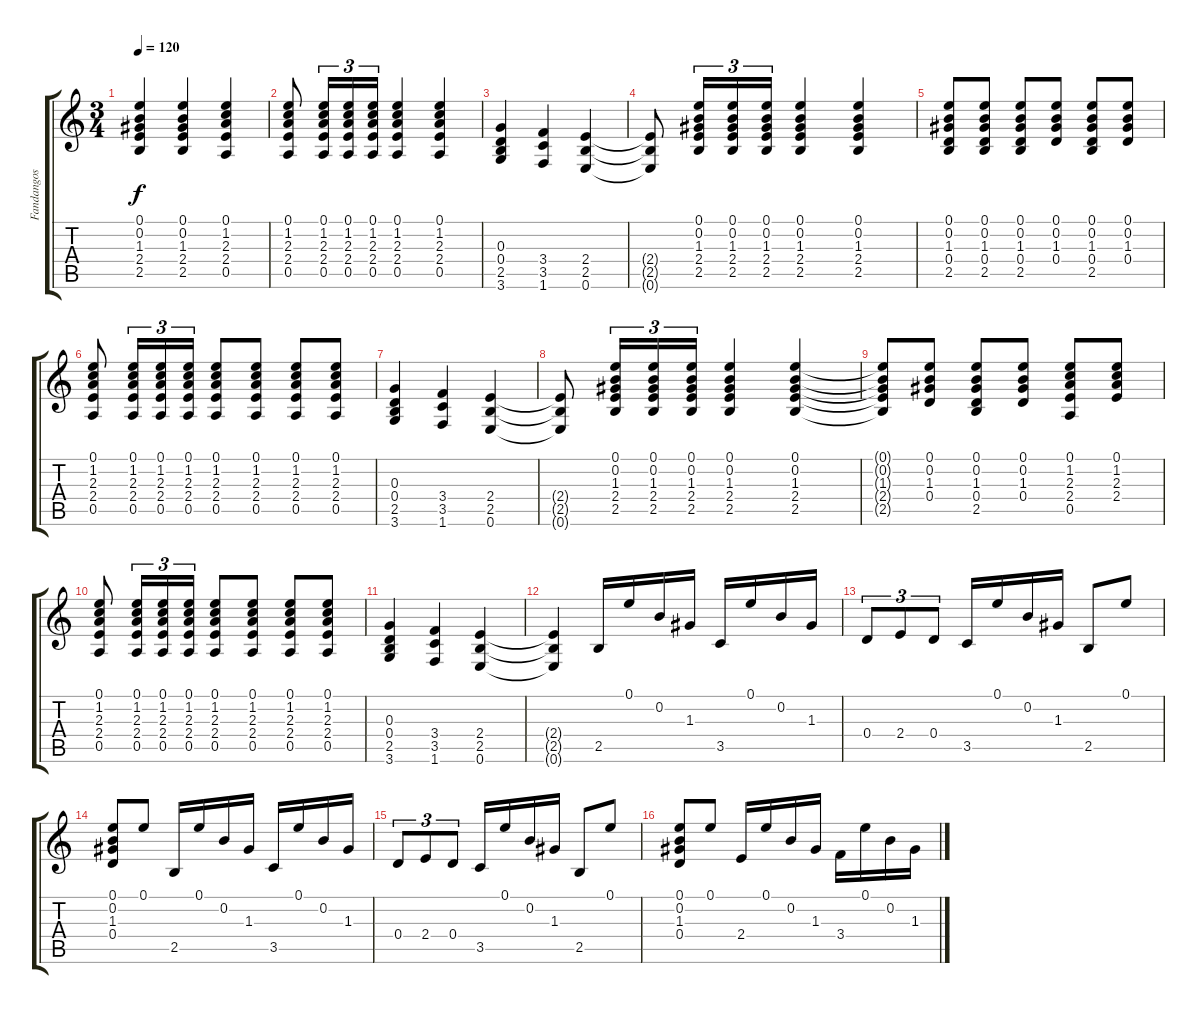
\track ("Fandangos" "Fandangos") {instrument acousticguitarnylon}
\staff {score tabs}
\tuning (E4 B3 G3 D3 A2 E2) {hide}
\ts (3 4)
\tempo 120
\clef g2
\ks c
(0.1 0.2 1.3 2.4 2.5).4{dy f instrument acousticguitarnylon} (0.1 0.2 1.3 2.4 2.5).4 (0.1 1.2 2.3 2.4 0.5).4 |
(0.1 1.2 2.3 2.4 0.5).8 (0.1 1.2 2.3 2.4 0.5).16{tu (3 2)} (0.1 1.2 2.3 2.4 0.5).16{tu (3 2)} (0.1 1.2 2.3 2.4 0.5).16{tu (3 2)} (0.1 1.2 2.3 2.4 0.5).4 (0.1 1.2 2.3 2.4 0.5).4 |
(0.3 0.4 2.5 3.6).4 (3.4 3.5 1.6).4 (2.4 2.5 0.6).4 |
(2.4{t} 2.5{t} 0.6{t}).8 (0.1 0.2 1.3 2.4 2.5).16{tu (3 2)} (0.1 0.2 1.3 2.4 2.5).16{tu (3 2)} (0.1 0.2 1.3 2.4 2.5).16{tu (3 2)} (0.1 0.2 1.3 2.4 2.5).4 (0.1 0.2 1.3 2.4 2.5).4 |
(0.1 0.2 1.3 0.4 2.5).8 (0.1 0.2 1.3 0.4 2.5).8 (0.1 0.2 1.3 0.4 2.5).8 (0.1 0.2 1.3 0.4).8 (0.1 0.2 1.3 0.4 2.5).8 (0.1 0.2 1.3 0.4).8 |
(0.1 1.2 2.3 2.4 0.5).8 (0.1 1.2 2.3 2.4 0.5).16{tu (3 2)} (0.1 1.2 2.3 2.4 0.5).16{tu (3 2)} (0.1 1.2 2.3 2.4 0.5).16{tu (3 2)} (0.1 1.2 2.3 2.4 0.5).8 (0.1 1.2 2.3 2.4 0.5).8 (0.1 1.2 2.3 2.4 0.5).8 (0.1 1.2 2.3 2.4 0.5).8 |
(0.3 0.4 2.5 3.6).4 (3.4 3.5 1.6).4 (2.4 2.5 0.6).4 |
(2.4{t} 2.5{t} 0.6{t}).8 (0.1 0.2 1.3 2.4 2.5).16{tu (3 2)} (0.1 0.2 1.3 2.4 2.5).16{tu (3 2)} (0.1 0.2 1.3 2.4 2.5).16{tu (3 2)} (0.1 0.2 1.3 2.4 2.5).4 (0.1 0.2 1.3 2.4 2.5).4 |
(0.1{t} 0.2{t} 1.3{t} 2.4{t} 2.5{t}).8 (0.1 0.2 1.3 0.4).8 (0.1 0.2 1.3 0.4 2.5).8 (0.1 0.2 1.3 0.4).8 (0.1 1.2 2.3 2.4 0.5).8 (0.1 1.2 2.3 2.4).8 |
(0.1 1.2 2.3 2.4 0.5).8 (0.1 1.2 2.3 2.4 0.5).16{tu (3 2)} (0.1 1.2 2.3 2.4 0.5).16{tu (3 2)} (0.1 1.2 2.3 2.4 0.5).16{tu (3 2)} (0.1 1.2 2.3 2.4 0.5).8 (0.1 1.2 2.3 2.4 0.5).8 (0.1 1.2 2.3 2.4 0.5).8 (0.1 1.2 2.3 2.4 0.5).8 |
(0.3 0.4 2.5 3.6).4 (3.4 3.5 1.6).4 (2.4 2.5 0.6).4 |
(2.4{t} 2.5{t} 0.6{t}).4 2.5.16 0.1.16 0.2.16 1.3.16 3.5.16 0.1.16 0.2.16 1.3.16 |
0.4.8{tu (3 2)} 2.4.8{tu (3 2)} 0.4.8{tu (3 2)} 3.5.16 0.1.16 0.2.16 1.3.16 2.5.8 0.1.8 |
(0.1 0.2 1.3 0.4).8 0.1.8 2.5.16 0.1.16 0.2.16 1.3.16 3.5.16 0.1.16 0.2.16 1.3.16 |
0.4.8{tu (3 2)} 2.4.8{tu (3 2)} 0.4.8{tu (3 2)} 3.5.16 0.1.16 0.2.16 1.3.16 2.5.8 0.1.8 |
(0.1 0.2 1.3 0.4).8 0.1.8 2.4.16 0.1.16 0.2.16 1.3.16 3.4.16 0.1.16 0.2.16 1.3.16
